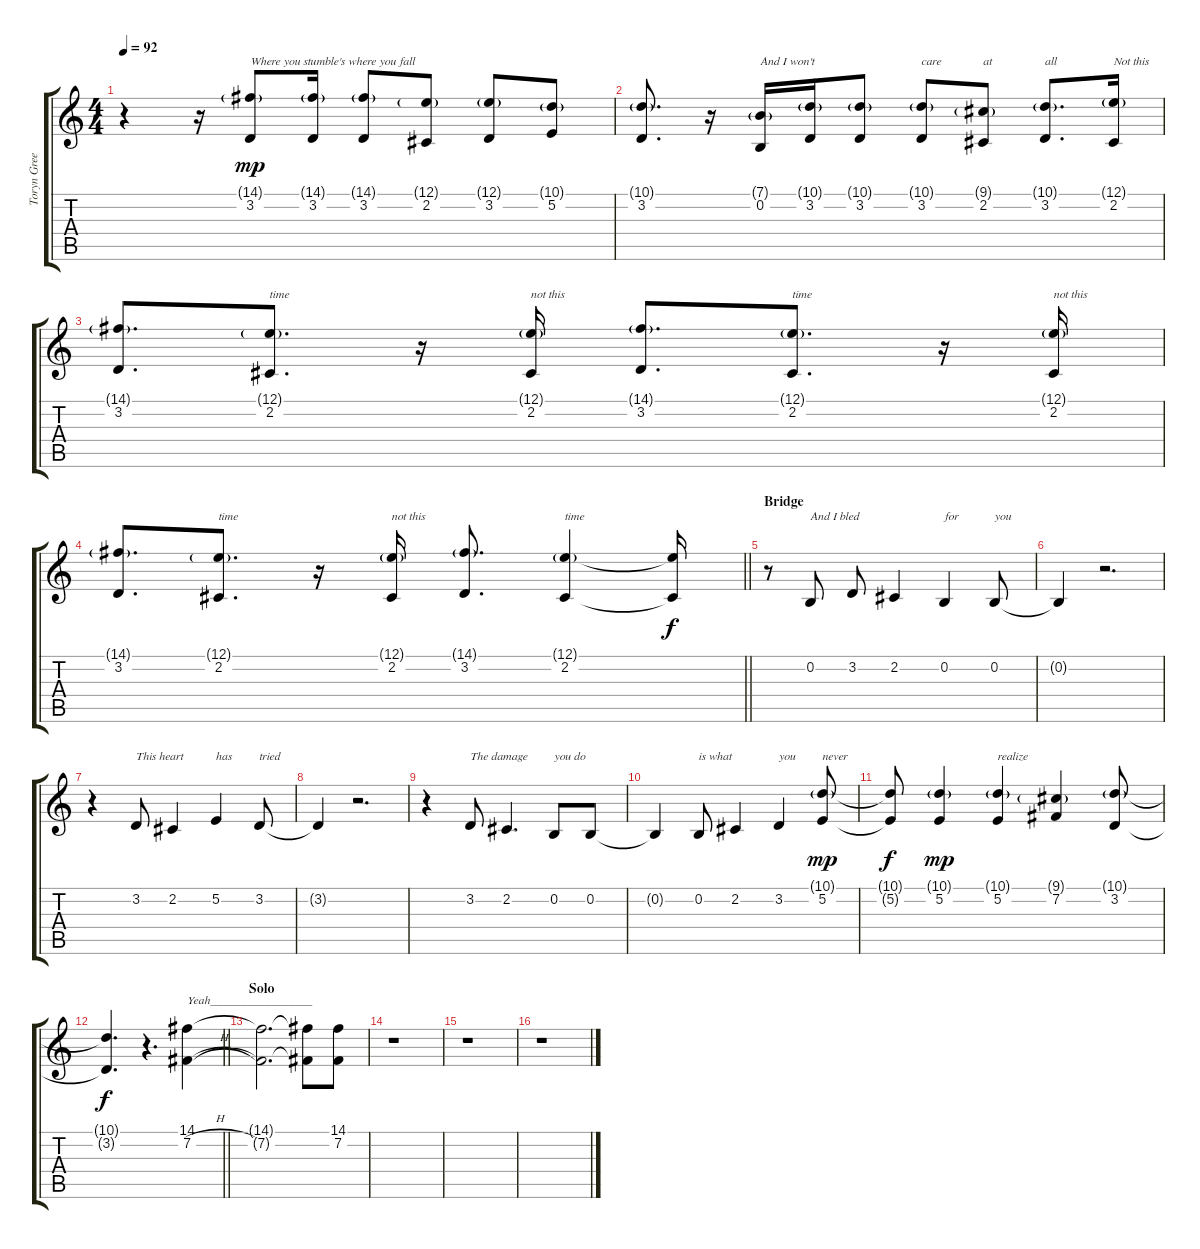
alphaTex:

\track ("Toryn Green (Vocals)" "Toryn Gree") {instrument violin}
\staff {score tabs}
\tuning (E4 B3 G3 D3 A2 D2) {hide}
\ts (4 4)
\tempo 92
\clef g2
\ks c
r.4{dy f} r.16 (14.1{g} 3.2).8{txt "Where you stumble's where you fall" dy mp} (14.1{g} 3.2).16 (14.1{g} 3.2).8 (12.1{g} 2.2).8 (12.1{g} 3.2).8 (10.1{g} 5.2).8 |
(10.1{g} 3.2).8{d} r.16 (7.1{g} 0.2).16{txt "And I won't"} (10.1{g} 3.2).16 (10.1{g} 3.2).8 (10.1{g} 3.2).8{txt "care"} (9.1{g} 2.2).8{txt "at"} (10.1{g} 3.2).8{d txt "all"} (12.1{g} 2.2).16{txt "Not this"} |
(14.1{g} 3.2).8{d} (12.1{g} 2.2).8{d txt "time"} r.16 (12.1{g} 2.2).16{txt "not this"} (14.1{g} 3.2).8{d} (12.1{g} 2.2).8{d txt "time"} r.16 (12.1{g} 2.2).16{txt "not this"} |
\barLineRight lightlight
(14.1{g} 3.2).8{d} (12.1{g} 2.2).8{d txt "time"} r.16 (12.1{g} 2.2).16{txt "not this"} (14.1{g} 3.2).8{d} (12.1{g} 2.2).4{txt "time"} (12.1{t} 2.2{t}).16{dy f} |
\section ("" "Bridge")
r.8 0.2.8{txt "And I bled"} 3.2.8 2.2.4 0.2.4{txt "for"} 0.2.8{txt "you"} |
0.2{t}.4 r.2{d} |
r.4 3.2.8{txt "This heart"} 2.2.4 5.2.4{txt "has"} 3.2.8{txt "tried"} |
3.2{t}.4 r.2{d} |
r.4 3.2.8{txt "The damage"} 2.2.4{d} 0.2.8{txt "you do"} 0.2.8 |
0.2{t}.4 0.2.8{txt "is what"} 2.2.4 3.2.4{txt "you"} (10.1{g} 5.2).8{txt "never" dy mp} |
(10.1{t} 5.2{t}).8{dy f} (10.1{g} 5.2).4{dy mp} (10.1{g} 5.2).4{txt "realize"} (9.1{g} 7.2).4 (10.1{g} 3.2).8 |
\barLineRight lightlight
(10.1{t} 3.2{t}).4{d dy f} r.4{d} (14.1 7.2{h}).4{txt "Yeah_________________"} |
\section ("" "Solo")
(14.1{t} 7.2{t}).2{d} (14.1{t} 7.2{t}).8 (14.1 7.2).8 |
r.1 |
r.1 |
r.1
